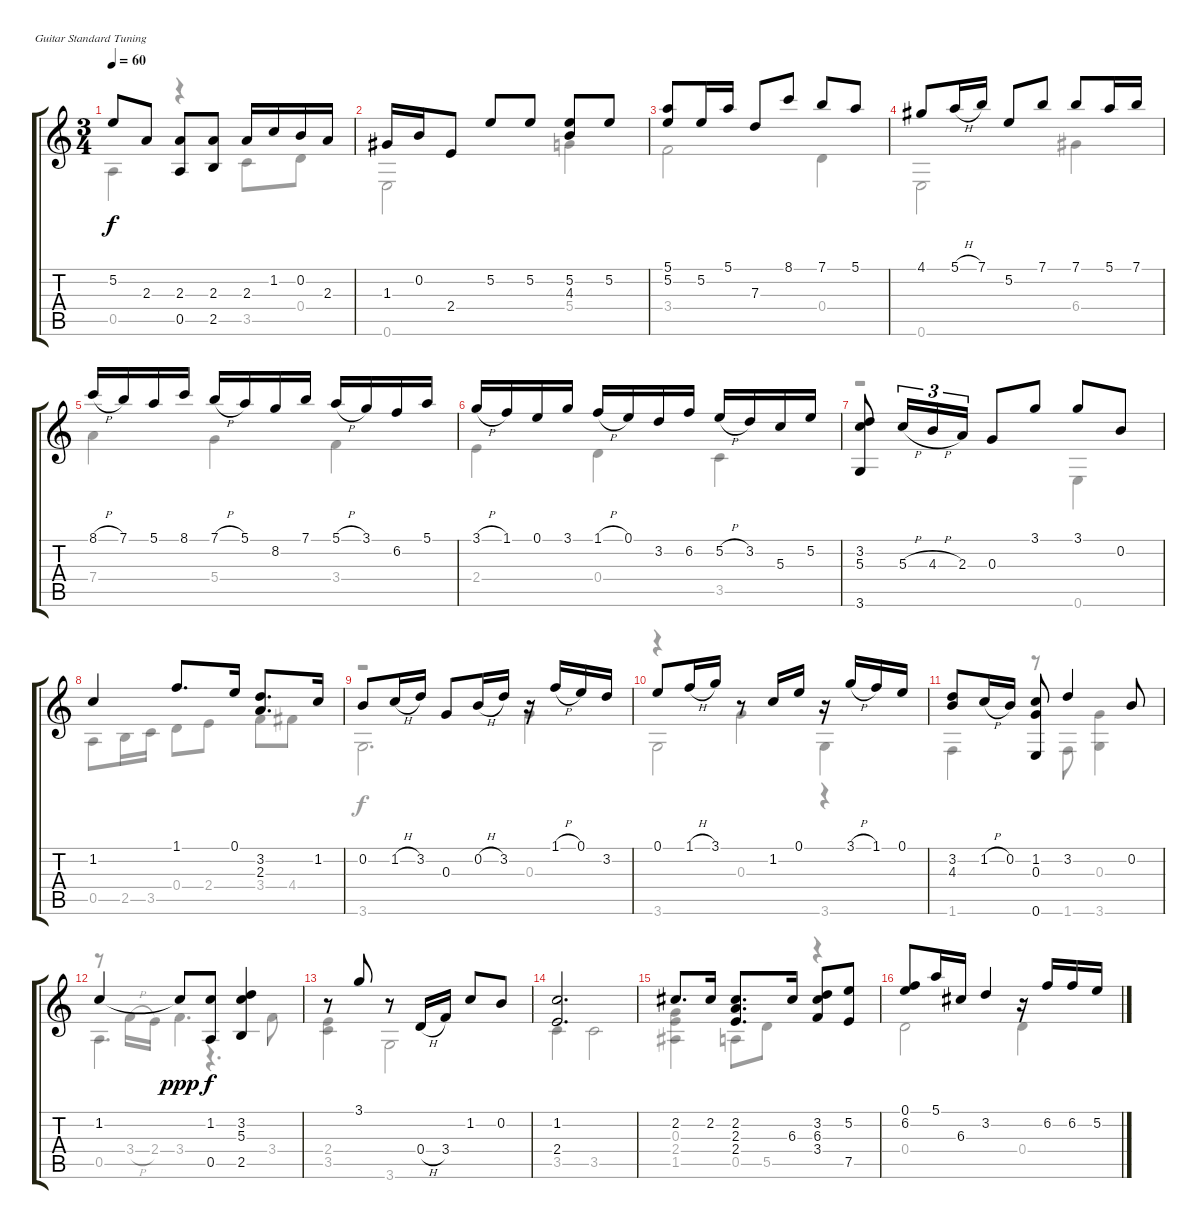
\bracketExtendMode groupsimilarinstruments
\firstSystemTrackNameOrientation horizontal
\otherSystemsTrackNameOrientation horizontal
\track "" {instrument acousticguitarnylon}
\staff {score tabs}
\tuning (E4 B3 G3 D3 A2 E2)
\voice
\ts (3 4)
\tempo 60
\clef g2
\ks aminor
5.2.8{dy f instrument acousticguitarnylon} 2.3.8 (2.3 0.5).8 (2.3 2.5).8 2.3.16 1.2.16 0.2.16 2.3.16 |
1.3.16 0.2.16 2.4.8 5.2.8 5.2.8 (5.2 4.3).8 5.2.8 |
(5.1 5.2).8 5.2.16 5.1.16 7.3.8 8.1.8 7.1.8 5.1.8 |
4.1.8 5.1{h}.16 7.1.16 5.2.8 7.1.8 7.1.8 5.1.16 7.1.16 |
8.1{h}.16 7.1.16 5.1.16 8.1.16 7.1{h}.16 5.1.16 8.2.16 7.1.16 5.1{h}.16 3.1.16 6.2.16 5.1.16 |
3.1{h}.16 1.1.16 0.1.16 3.1.16 1.1{h}.16 0.1.16 3.2.16 6.2.16 5.2{h}.16 3.2.16 5.3.16 5.2.16 |
(3.2 5.3 3.6).8 5.3{h}.16{tu (3 2)} 4.3{h}.16{tu (3 2)} 2.3.16{tu (3 2)} 0.3.8 3.1.8 3.1.8 0.2.8 |
1.2.4 1.1.8{d} 0.1.16 (3.2 2.3).8{d} 1.2.16 |
0.2.8 1.2{h}.16 3.2.16 0.3.8 0.2{h}.16 3.2.16 r.16 1.1{h}.16 0.1.16 3.2.16 |
0.1.8 1.1{h}.16 3.1.16 r.8 1.2.16 0.1.16 r.16 3.1{h}.16 1.1.16 0.1.16 |
(3.2 4.3).8 1.2{h}.16 0.2.16 (1.2 0.3 0.6).8 3.2.4 0.2.8 |
1.2.4 1.2{t}.8{dy ppp} (1.2 0.5).8{dy f} (3.2 5.3 2.5).4 |
r.8 3.1.8 r.8 0.4{h}.16 3.4.16 1.2.8 0.2.8 |
(1.2 2.4).2{d} |
2.2.8{d} 2.2.16 (2.2 2.3 2.4).8{d} 6.3.16 (3.2 6.3 3.4).8 (5.2 7.5).8 |
(0.1 6.2).8 5.1.16 6.3.16 3.2.4 r.16 6.2.16 6.2.16 5.2.16
\voice
\clef g2
\ottava regular
\simile none
\ks aminor
0.5.4{dy f} r.4 3.5.8 0.4.8 |
0.6.2 5.4.4 |
3.4.2 0.4.4 |
0.6.2 6.4.4 |
7.4.4 5.4.4 3.4.4 |
2.4.4 0.4.4 3.5.4 |
r.2 0.6.4 |
0.5.8 2.5.16 3.5.16 0.4.8 2.4.8 3.4.8 4.4.8 |
r.2 0.3.4 |
r.4 0.3.4 3.6.4 |
1.6.4 r.8 1.6.8 (0.3 3.6).4 |
r.8 3.4{h}.16 2.4.16 3.4.4{d} 3.4.8 |
(2.4 3.5).4 3.6.2 |
3.5.4 3.5.2 |
(0.3 2.4 1.5).4 0.5.8 5.5.8 r.4 |
0.4.2 0.4.4
\voice
\clef g2
\ottava regular
\simile none
\ks aminor
|
|
|
|
|
|
|
|
3.6.2{d} |
3.6.2 r.4 |
|
0.5.4{d} r.4{d} |
|
|
|
